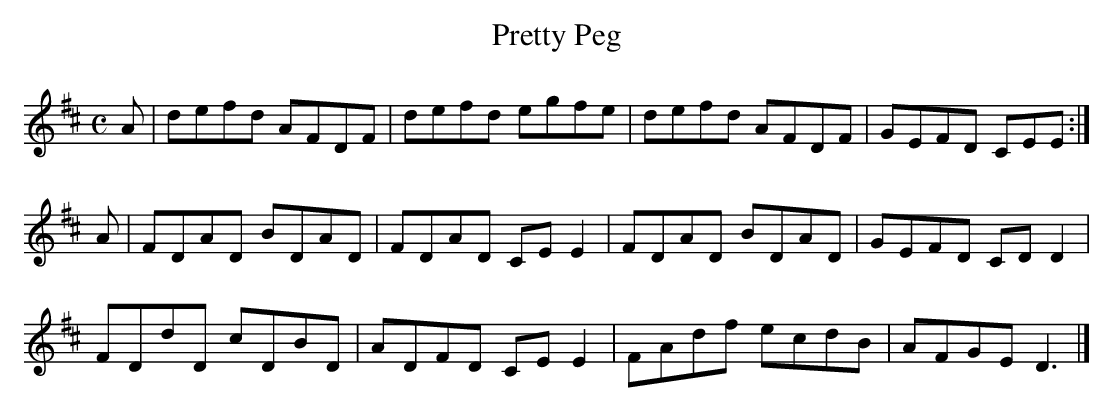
X:1
T:Pretty Peg
M:C
L:1/8
K:D Major
A|defd AFDF|defd egfe|defd AFDF|GEFD CEE:|!
A|FDAD BDAD|FDAD CEE2|FDAD BDAD|GEFD CDD2|!
FDdD cDBD|ADFD CEE2|FAdf ecdB|AFGE D3|]!
